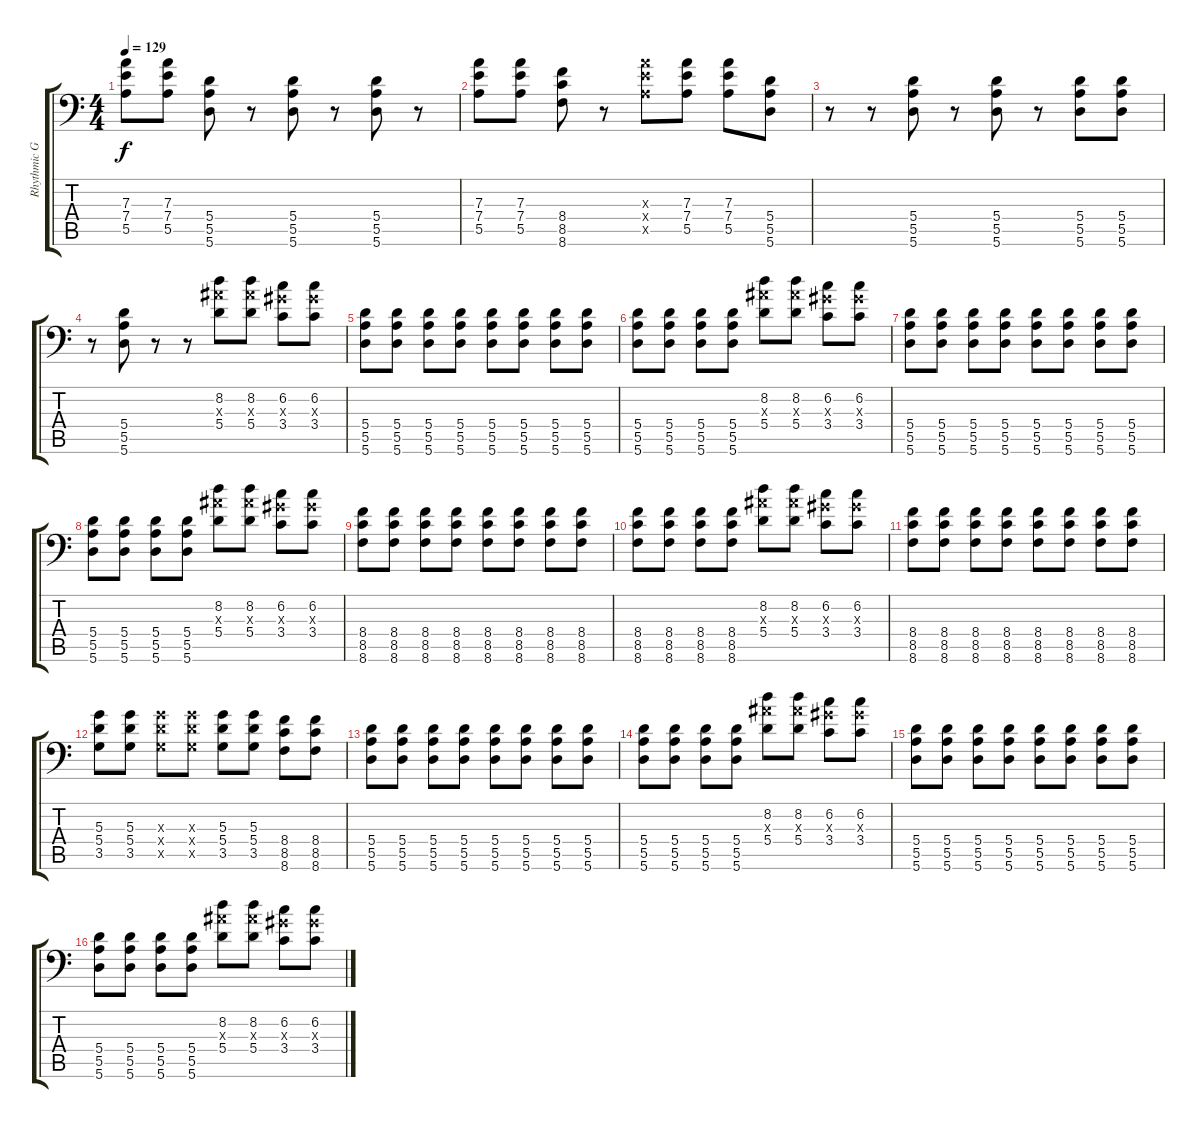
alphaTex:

\track ("Rhythmic Guitar" "Rhythmic G") {instrument distortionguitar}
\staff {score tabs}
\tuning (B3 Gb3 D3 A2 E2 A1) {hide}
\ts (4 4)
\tempo 129
\clef f4
\ks c
(7.3 7.4 5.5).8{dy f} (7.3 7.4 5.5).8 (5.4 5.5 5.6).8 r.8 (5.4 5.5 5.6).8 r.8 (5.4 5.5 5.6).8 r.8 |
(7.3 7.4 5.5).8 (7.3 7.4 5.5).8 (8.4 8.5 8.6).8 r.8 (7.3{x} 7.4{x} 5.5{x}).8 (7.3 7.4 5.5).8 (7.3 7.4 5.5).8 (5.4 5.5 5.6).8 |
r.8 r.8 (5.4 5.5 5.6).8 r.8 (5.4 5.5 5.6).8 r.8 (5.4 5.5 5.6).8 (5.4 5.5 5.6).8 |
r.8 (5.4 5.5 5.6).8 r.8 r.8 (8.2 8.3{x} 5.4).8 (8.2 8.3{x} 5.4).8 (6.2 6.3{x} 3.4).8 (6.2 6.3{x} 3.4).8 |
(5.4 5.5 5.6).8{instrument distortionguitar} (5.4 5.5 5.6).8 (5.4 5.5 5.6).8 (5.4 5.5 5.6).8 (5.4 5.5 5.6).8 (5.4 5.5 5.6).8 (5.4 5.5 5.6).8 (5.4 5.5 5.6).8 |
(5.4 5.5 5.6).8 (5.4 5.5 5.6).8 (5.4 5.5 5.6).8 (5.4 5.5 5.6).8 (8.2 8.3{x} 5.4).8 (8.2 8.3{x} 5.4).8 (6.2 6.3{x} 3.4).8 (6.2 6.3{x} 3.4).8 |
(5.4 5.5 5.6).8 (5.4 5.5 5.6).8 (5.4 5.5 5.6).8 (5.4 5.5 5.6).8 (5.4 5.5 5.6).8 (5.4 5.5 5.6).8 (5.4 5.5 5.6).8 (5.4 5.5 5.6).8 |
(5.4 5.5 5.6).8 (5.4 5.5 5.6).8 (5.4 5.5 5.6).8 (5.4 5.5 5.6).8 (8.2 8.3{x} 5.4).8 (8.2 8.3{x} 5.4).8 (6.2 6.3{x} 3.4).8 (6.2 6.3{x} 3.4).8 |
(8.4 8.5 8.6).8 (8.4 8.5 8.6).8 (8.4 8.5 8.6).8 (8.4 8.5 8.6).8 (8.4 8.5 8.6).8 (8.4 8.5 8.6).8 (8.4 8.5 8.6).8 (8.4 8.5 8.6).8 |
(8.4 8.5 8.6).8 (8.4 8.5 8.6).8 (8.4 8.5 8.6).8 (8.4 8.5 8.6).8 (8.2 8.3{x} 5.4).8 (8.2 8.3{x} 5.4).8 (6.2 6.3{x} 3.4).8 (6.2 6.3{x} 3.4).8 |
(8.4 8.5 8.6).8 (8.4 8.5 8.6).8 (8.4 8.5 8.6).8 (8.4 8.5 8.6).8 (8.4 8.5 8.6).8 (8.4 8.5 8.6).8 (8.4 8.5 8.6).8 (8.4 8.5 8.6).8 |
(5.3 5.4 3.5).8 (5.3 5.4 3.5).8 (5.3{x} 5.4{x} 3.5{x}).8 (5.3{x} 5.4{x} 3.5{x}).8 (5.3 5.4 3.5).8 (5.3 5.4 3.5).8 (8.4 8.5 8.6).8 (8.4 8.5 8.6).8 |
(5.4 5.5 5.6).8 (5.4 5.5 5.6).8 (5.4 5.5 5.6).8 (5.4 5.5 5.6).8 (5.4 5.5 5.6).8 (5.4 5.5 5.6).8 (5.4 5.5 5.6).8 (5.4 5.5 5.6).8 |
(5.4 5.5 5.6).8 (5.4 5.5 5.6).8 (5.4 5.5 5.6).8 (5.4 5.5 5.6).8 (8.2 8.3{x} 5.4).8 (8.2 8.3{x} 5.4).8 (6.2 6.3{x} 3.4).8 (6.2 6.3{x} 3.4).8 |
(5.4 5.5 5.6).8 (5.4 5.5 5.6).8 (5.4 5.5 5.6).8 (5.4 5.5 5.6).8 (5.4 5.5 5.6).8 (5.4 5.5 5.6).8 (5.4 5.5 5.6).8 (5.4 5.5 5.6).8 |
(5.4 5.5 5.6).8 (5.4 5.5 5.6).8 (5.4 5.5 5.6).8 (5.4 5.5 5.6).8 (8.2 8.3{x} 5.4).8 (8.2 8.3{x} 5.4).8 (6.2 6.3{x} 3.4).8 (6.2 6.3{x} 3.4).8
